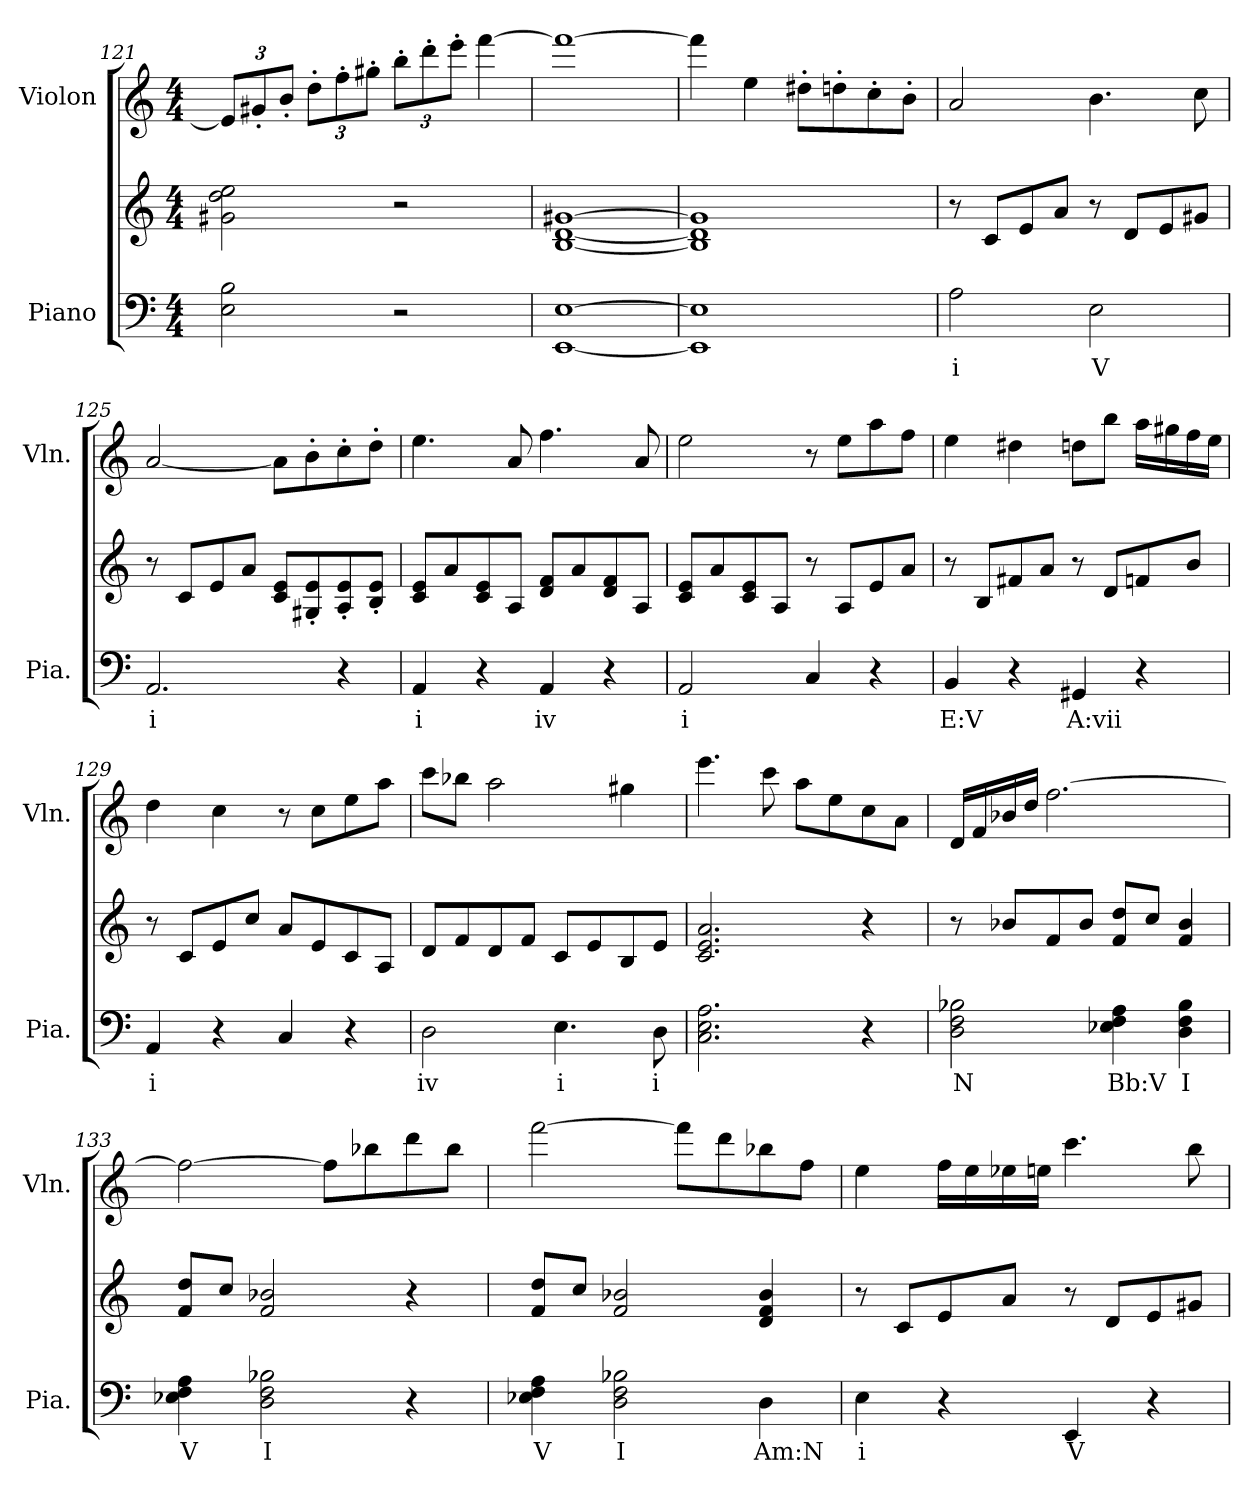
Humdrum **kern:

**kern	**text	**kern	**kern
*part2	*part2	*part2	*part1
*staff3	*staff3	*staff2	*staff1
*I"Piano	*	*	*I"Violon
*I'Pia.	*	*	*I'Vln.
!!LO:LB:g=z
*clefF4	*	*clefG2	*clefG2
*k[]	*	*k[]	*k[]
*M4/4	*	*M4/4	*M4/4
*	*	*	*Xbrackettup
=121	=121	=121	=121
2E\ 2B\	.	2g#X\ 2dd\ 2ee\	12e/L]
.	.	.	12g#X'/
.	.	.	12b'/J
.	.	.	12dd'\L
.	.	.	12ff'\
.	.	.	12gg#X'\J
2r	.	2r	12bb'\L
.	.	.	12ddd'\
.	.	.	12eee'\J
.	.	.	[4fff\
=122	=122	=122	=122
[1EE [1E	.	[1B [1d [1g#X	1fff_
=123	=123	=123	=123
1EE] 1E]	.	1B] 1d] 1g#]	4fff\]
.	.	.	4ee\
.	.	.	8dd#X'\L
.	.	.	8ddn'\
.	.	.	8cc'\
.	.	.	8b'\J
=124	=124	=124	=124
2A\	i	8r	2a/
.	.	8c/L	.
.	.	8e/	.
.	.	8a/J	.
2E\	V	8r	4.b\
.	.	8d/L	.
.	.	8e/	.
.	.	8g#X/J	8cc\
!!LO:LB:g=z
=125	=125	=125	=125
2.AA/	i	8r	[2a/
.	.	8c/L	.
.	.	8e/	.
.	.	8a/J	.
.	.	8c/ 8e/L	8a\L]
.	.	8G#X/' 8e/'	8b'\
4r	.	8A/' 8e/'	8cc'\
.	.	8B/' 8e/'J	8dd'\J
=126	=126	=126	=126
4AA/	i	8c/ 8e/L	4.ee\
.	.	8a/	.
4r	.	8c/ 8e/	.
.	.	8A/J	8a/
4AA/	iv	8d/ 8f/L	4.ff\
.	.	8a/	.
4r	.	8d/ 8f/	.
.	.	8A/J	8a/
=127	=127	=127	=127
2AA/	i	8c/ 8e/L	2ee\
.	.	8a/	.
.	.	8c/ 8e/	.
.	.	8A/J	.
4C/	.	8r	8r
.	.	8A/L	8ee\L
4r	.	8e/	8aa\
.	.	8a/J	8ff\J
!!LO:LB:g=z
=128	=128	=128	=128
4BB/	E:V	8r	4ee\
.	.	8B/L	.
4r	.	8f#X/	4dd#X\
.	.	8a/J	.
4GG#X/	A:vii	8r	8ddn\L
.	.	8d/L	8bb\J
4r	.	8fn/	16aa\LL
.	.	.	16gg#X\
.	.	8b/J	16ff\
.	.	.	16ee\JJ
=129	=129	=129	=129
4AA/	i	8r	4dd\
.	.	8c/L	.
4r	.	8e/	4cc\
.	.	8cc/J	.
4C/	.	8a/L	8r
.	.	8e/	8cc\L
4r	.	8c/	8ee\
.	.	8A/J	8aa\J
=130	=130	=130	=130
2D\	iv	8d/L	8ccc\L
.	.	8f/	8bb-X\J
.	.	8d/	2aa\
.	.	8f/J	.
4.E\	i	8c/L	.
.	.	8e/	.
.	.	8B/	4gg#X\
8D\	i	8e/J	.
=131	=131	=131	=131
2.C\ 2.E\ 2.A\	.	2.c/ 2.e/ 2.a/	4.eee\
.	.	.	8ccc\
.	.	.	8aa\L
.	.	.	8ee\
4r	.	4r	8cc\
.	.	.	8a\J
!!LO:PB:g=z
=132	=132	=132	=132
2D\ 2F\ 2B-X\	N	8r	16d/LL
.	.	.	16f/
.	.	8b-X/L	16b-X/
.	.	.	16dd/JJ
.	.	8f/	[2.ff\
.	.	8b-/J	.
4E-X\ 4F\ 4A\	Bb:V	8f/ 8dd/L	.
.	.	8cc/J	.
4D\ 4F\ 4B-\	I	4f/ 4b-/	.
=133	=133	=133	=133
4E-X\ 4F\ 4A\	V	8f/ 8dd/L	2ff\_
.	.	8cc/J	.
2D\ 2F\ 2B-X\	I	2f/ 2b-X/	.
.	.	.	8ff\L]
.	.	.	8bb-X\
4r	.	4r	8ddd\
.	.	.	8bb-\J
=134	=134	=134	=134
4E-X\ 4F\ 4A\	V	8f/ 8dd/L	[2fff\
.	.	8cc/J	.
2D\ 2F\ 2B-X\	I	2f/ 2b-X/	.
.	.	.	8fff\L]
.	.	.	8ddd\
4D\	Am:N	4d/ 4f/ 4b-/	8bb-X\
.	.	.	8ff\J
!!LO:LB:g=z
=135	=135	=135	=135
4E\	i	8r	4ee\
.	.	8c/L	.
4r	.	8e/	16ff\LL
.	.	.	16ee\
.	.	8a/J	16ee-X\
.	.	.	16een\JJ
4EE/	V	8r	4.ccc\
.	.	8d/L	.
4r	.	8e/	.
.	.	8g#X/J	8bb\
=	=	=	=
*-	*-	*-	*-
